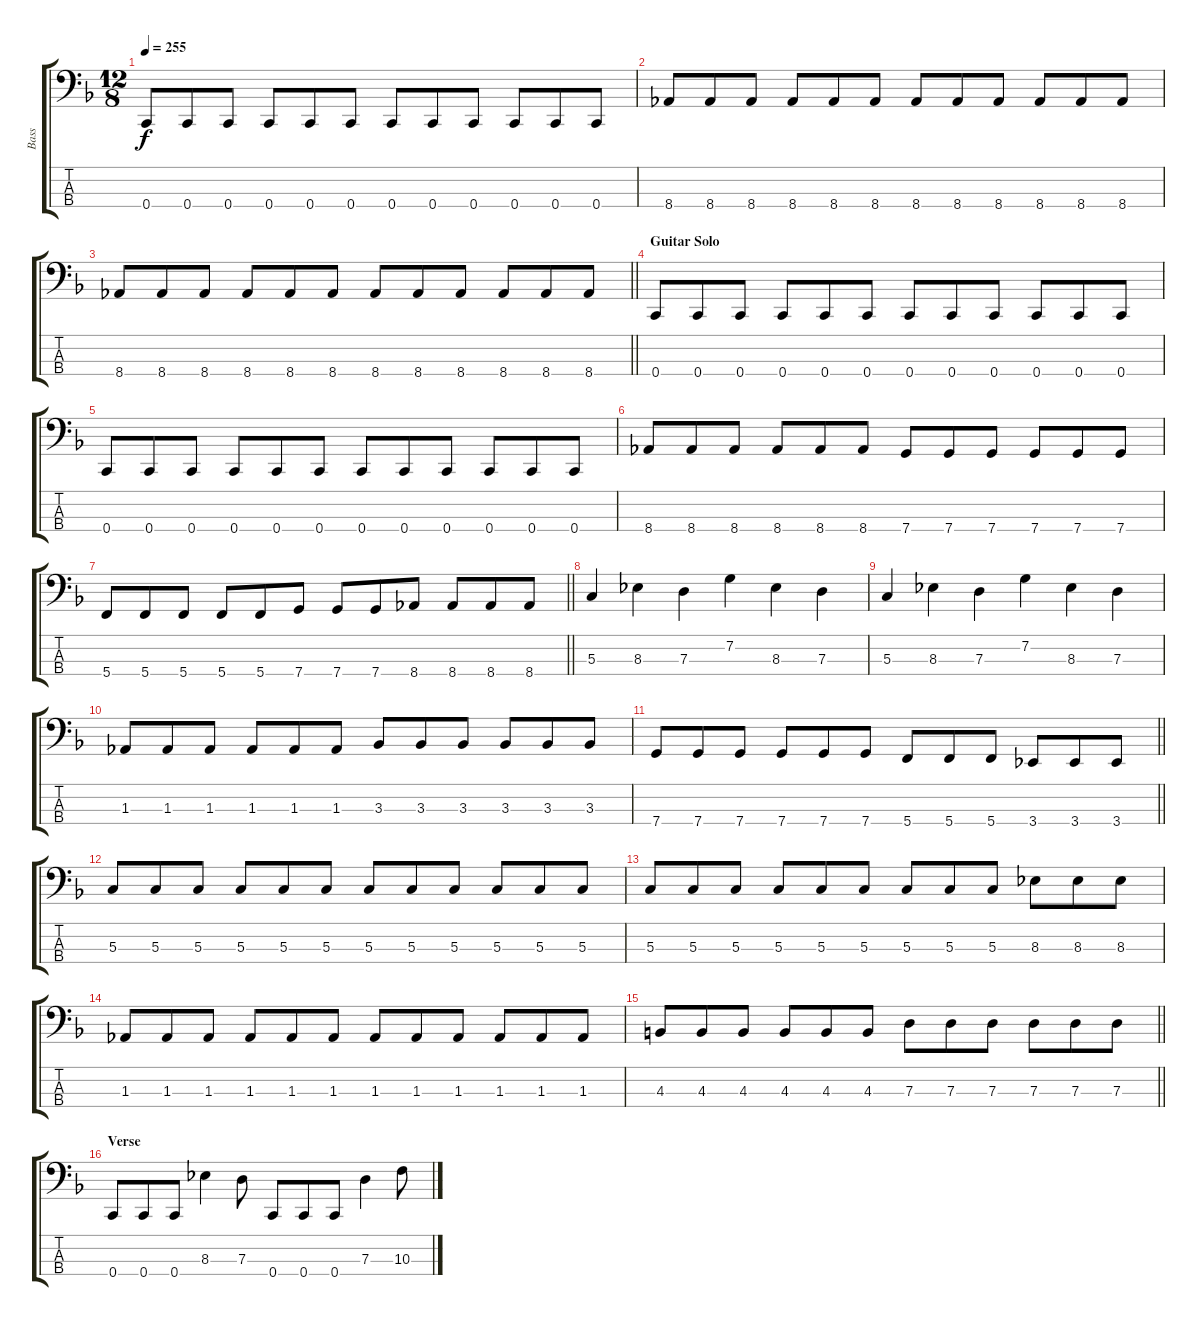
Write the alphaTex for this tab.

\track ("Bass" "Bass") {instrument electricbassfinger}
\staff {score tabs}
\tuning (F2 C2 G1 C1) {hide}
\ts (12 8)
\tempo 255
\clef f4
\ks dminor
0.4.8{dy f} 0.4.8 0.4.8 0.4.8 0.4.8 0.4.8 0.4.8 0.4.8 0.4.8 0.4.8 0.4.8 0.4.8 |
8.4.8 8.4.8 8.4.8 8.4.8 8.4.8 8.4.8 8.4.8 8.4.8 8.4.8 8.4.8 8.4.8 8.4.8 |
\barLineRight lightlight
8.4.8 8.4.8 8.4.8 8.4.8 8.4.8 8.4.8 8.4.8 8.4.8 8.4.8 8.4.8 8.4.8 8.4.8 |
\section ("" "Guitar Solo")
0.4.8 0.4.8 0.4.8 0.4.8 0.4.8 0.4.8 0.4.8 0.4.8 0.4.8 0.4.8 0.4.8 0.4.8 |
0.4.8 0.4.8 0.4.8 0.4.8 0.4.8 0.4.8 0.4.8 0.4.8 0.4.8 0.4.8 0.4.8 0.4.8 |
8.4.8 8.4.8 8.4.8 8.4.8 8.4.8 8.4.8 7.4.8 7.4.8 7.4.8 7.4.8 7.4.8 7.4.8 |
\barLineRight lightlight
5.4.8 5.4.8 5.4.8 5.4.8 5.4.8 7.4.8 7.4.8 7.4.8 8.4.8 8.4.8 8.4.8 8.4.8 |
5.3.4 8.3.4 7.3.4 7.2.4 8.3.4 7.3.4 |
5.3.4 8.3.4 7.3.4 7.2.4 8.3.4 7.3.4 |
1.3.8 1.3.8 1.3.8 1.3.8 1.3.8 1.3.8 3.3.8 3.3.8 3.3.8 3.3.8 3.3.8 3.3.8 |
\barLineRight lightlight
7.4.8 7.4.8 7.4.8 7.4.8 7.4.8 7.4.8 5.4.8 5.4.8 5.4.8 3.4.8 3.4.8 3.4.8 |
5.3.8 5.3.8 5.3.8 5.3.8 5.3.8 5.3.8 5.3.8 5.3.8 5.3.8 5.3.8 5.3.8 5.3.8 |
5.3.8 5.3.8 5.3.8 5.3.8 5.3.8 5.3.8 5.3.8 5.3.8 5.3.8 8.3.8 8.3.8 8.3.8 |
1.3.8 1.3.8 1.3.8 1.3.8 1.3.8 1.3.8 1.3.8 1.3.8 1.3.8 1.3.8 1.3.8 1.3.8 |
\barLineRight lightlight
4.3.8 4.3.8 4.3.8 4.3.8 4.3.8 4.3.8 7.3.8 7.3.8 7.3.8 7.3.8 7.3.8 7.3.8 |
\section ("" "Verse")
0.4.8 0.4.8 0.4.8 8.3.4 7.3.8 0.4.8 0.4.8 0.4.8 7.3.4 10.3.8
